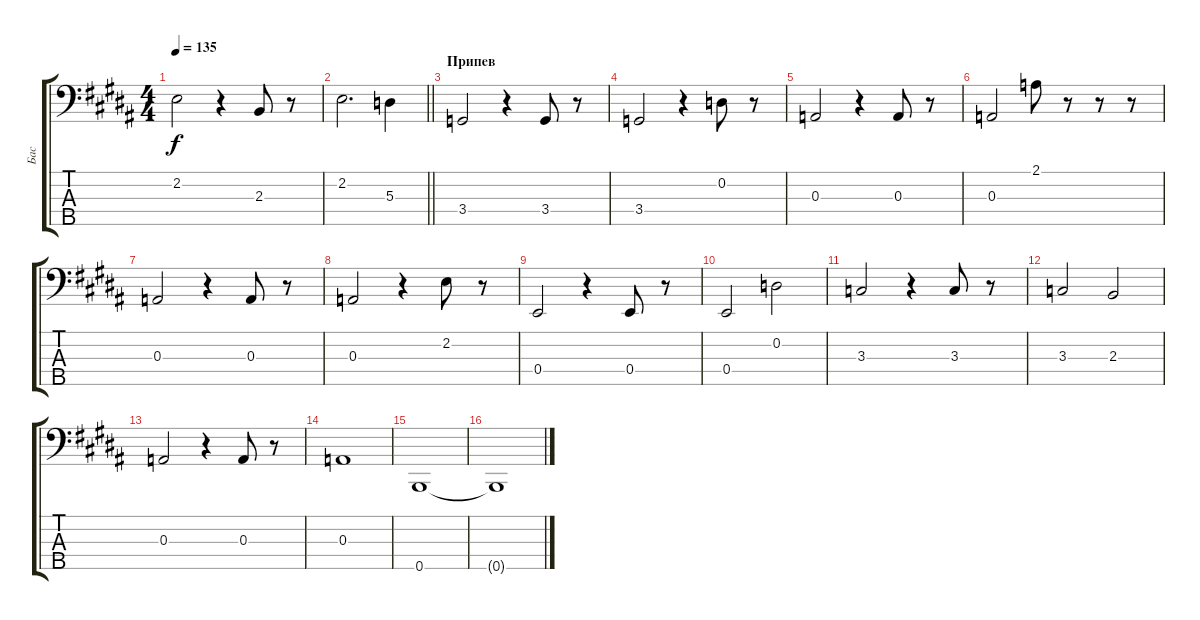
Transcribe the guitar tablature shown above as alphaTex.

\track ("Бас" "Бас") {instrument electricbassfinger}
\staff {score tabs}
\tuning (G2 D2 A1 E1 B0) {hide}
\ts (4 4)
\tempo 135
\clef f4
\ks g#minor
2.2.2{dy f} r.4 2.3.8 r.8 |
\barLineRight lightlight
2.2.2{d} 5.3.4 |
\section ("" "Припев")
3.4.2 r.4 3.4.8 r.8 |
3.4.2 r.4 0.2.8 r.8 |
0.3.2 r.4 0.3.8 r.8 |
0.3.2 2.1.8 r.8 r.8 r.8 |
0.3.2 r.4 0.3.8 r.8 |
0.3.2 r.4 2.2.8 r.8 |
0.4.2 r.4 0.4.8 r.8 |
0.4.2 0.2.2 |
3.3.2 r.4 3.3.8 r.8 |
3.3.2 2.3.2 |
0.3.2 r.4 0.3.8 r.8 |
0.3.1 |
0.5.1 |
0.5{t}.1
